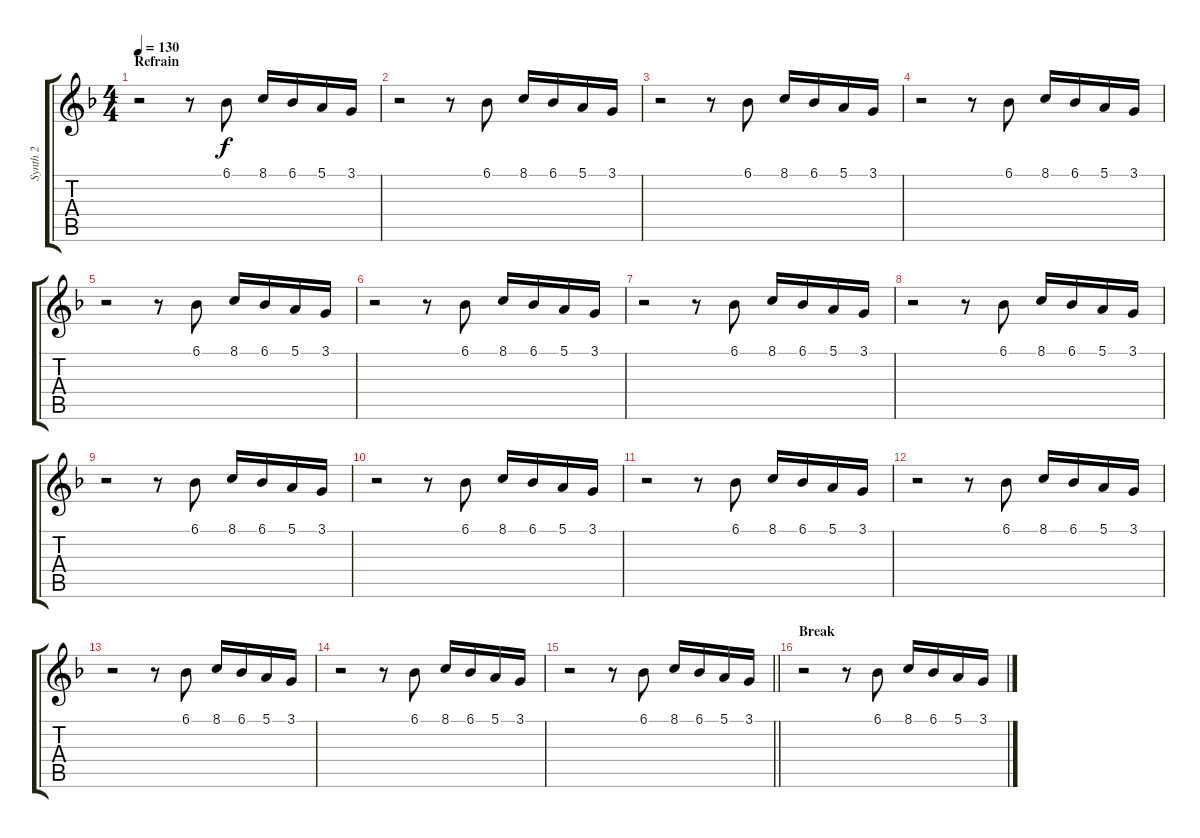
\track ("Synth 2" "Synth 2") {instrument synthbrass2}
\staff {score tabs}
\tuning (E4 B3 G3 D3 A2 E2) {hide}
\ts (4 4)
\section ("" "Refrain")
\tempo 130
\clef g2
\ks f
r.2{dy f} r.8 6.1.8 8.1.16 6.1.16 5.1.16 3.1.16 |
r.2 r.8 6.1.8 8.1.16 6.1.16 5.1.16 3.1.16 |
r.2 r.8 6.1.8 8.1.16 6.1.16 5.1.16 3.1.16 |
r.2 r.8 6.1.8 8.1.16 6.1.16 5.1.16 3.1.16 |
r.2 r.8 6.1.8 8.1.16 6.1.16 5.1.16 3.1.16 |
r.2 r.8 6.1.8 8.1.16 6.1.16 5.1.16 3.1.16 |
r.2 r.8 6.1.8 8.1.16 6.1.16 5.1.16 3.1.16 |
r.2 r.8 6.1.8 8.1.16 6.1.16 5.1.16 3.1.16 |
r.2 r.8 6.1.8 8.1.16 6.1.16 5.1.16 3.1.16 |
r.2 r.8 6.1.8 8.1.16 6.1.16 5.1.16 3.1.16 |
r.2 r.8 6.1.8 8.1.16 6.1.16 5.1.16 3.1.16 |
r.2 r.8 6.1.8 8.1.16 6.1.16 5.1.16 3.1.16 |
r.2 r.8 6.1.8 8.1.16 6.1.16 5.1.16 3.1.16 |
r.2 r.8 6.1.8 8.1.16 6.1.16 5.1.16 3.1.16 |
\barLineRight lightlight
r.2 r.8 6.1.8 8.1.16 6.1.16 5.1.16 3.1.16 |
\section ("" "Break")
r.2 r.8 6.1.8 8.1.16 6.1.16 5.1.16 3.1.16
